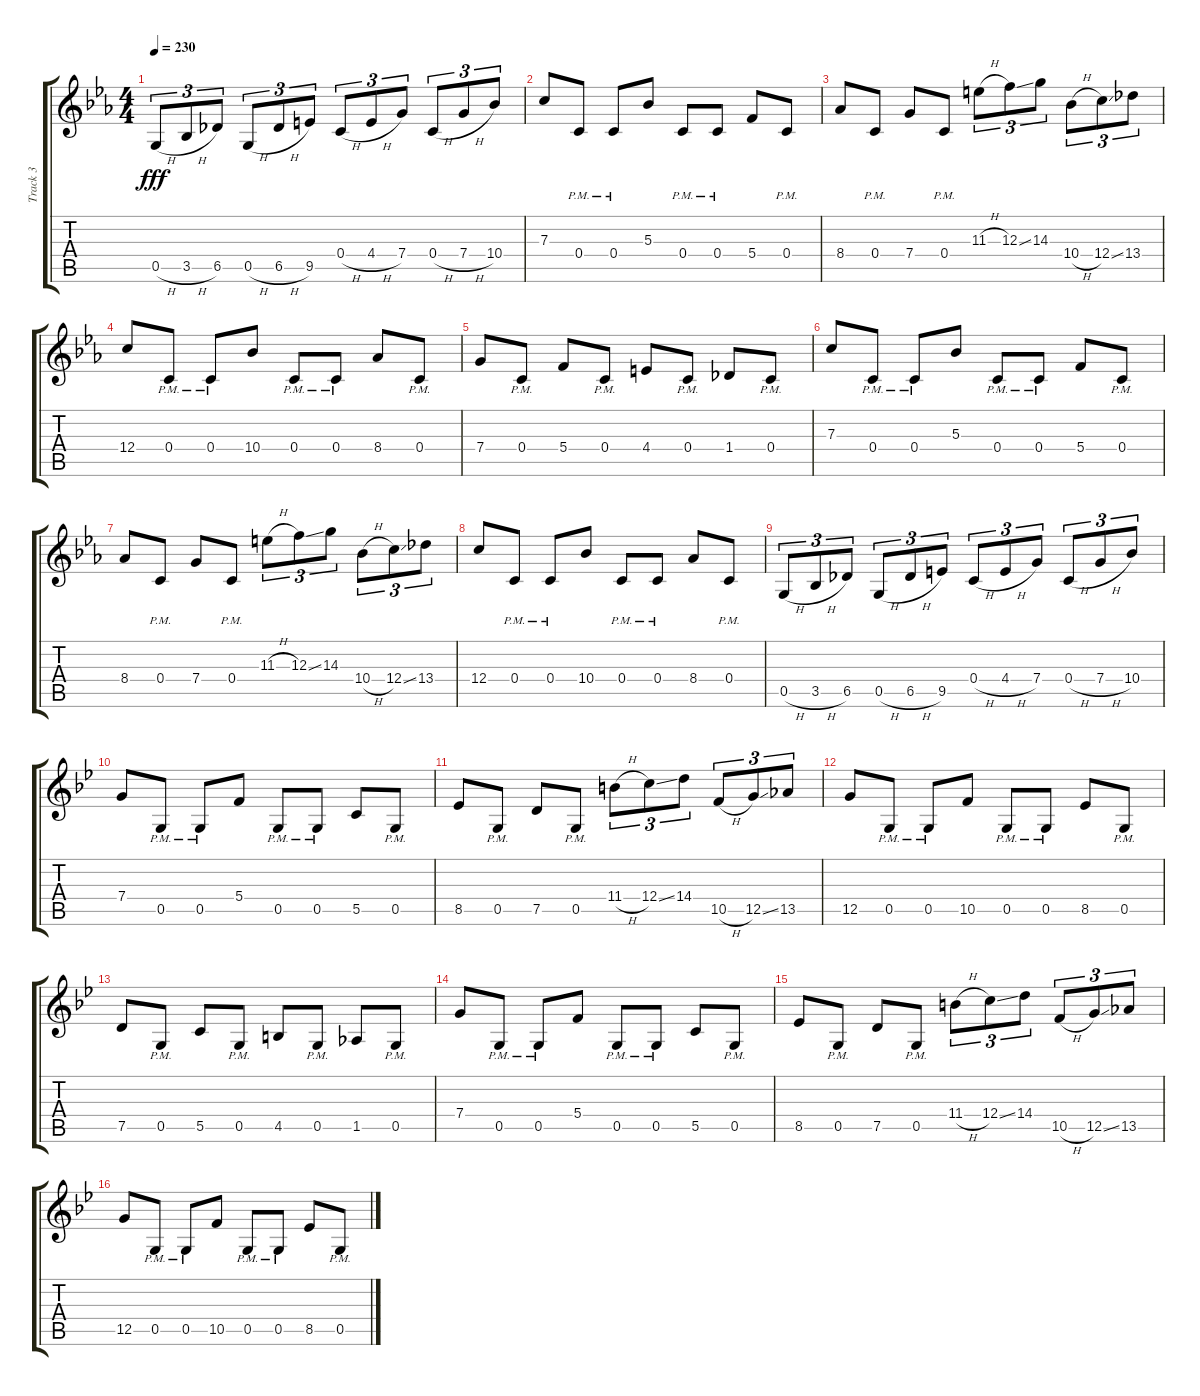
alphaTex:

\track ("Track 3" "Track 3") {instrument distortionguitar}
\staff {score tabs}
\tuning (D4 A3 F3 C3 G2 D2) {hide}
\ts (4 4)
\tempo 230
\clef g2
\ks cminor
0.5{h}.8{tu (3 2) dy fff} 3.5{h}.8{tu (3 2)} 6.5.8{tu (3 2)} 0.5{h}.8{tu (3 2)} 6.5{h}.8{tu (3 2)} 9.5.8{tu (3 2)} 0.4{h}.8{tu (3 2)} 4.4{h}.8{tu (3 2)} 7.4.8{tu (3 2)} 0.4{h}.8{tu (3 2)} 7.4{h}.8{tu (3 2)} 10.4.8{tu (3 2)} |
7.3.8 0.4{pm}.8 0.4{pm}.8 5.3.8 0.4{pm}.8 0.4{pm}.8 5.4.8 0.4{pm}.8 |
8.4.8 0.4{pm}.8 7.4.8 0.4{pm}.8 11.3{h}.8{tu (3 2)} 12.3{ss}.8{tu (3 2)} 14.3.8{tu (3 2)} 10.4{h}.8{tu (3 2)} 12.4{ss}.8{tu (3 2)} 13.4.8{tu (3 2)} |
12.4.8 0.4{pm}.8 0.4{pm}.8 10.4.8 0.4{pm}.8 0.4{pm}.8 8.4.8 0.4{pm}.8 |
7.4.8 0.4{pm}.8 5.4.8 0.4{pm}.8 4.4.8 0.4{pm}.8 1.4.8 0.4{pm}.8 |
7.3.8 0.4{pm}.8 0.4{pm}.8 5.3.8 0.4{pm}.8 0.4{pm}.8 5.4.8 0.4{pm}.8 |
8.4.8 0.4{pm}.8 7.4.8 0.4{pm}.8 11.3{h}.8{tu (3 2)} 12.3{ss}.8{tu (3 2)} 14.3.8{tu (3 2)} 10.4{h}.8{tu (3 2)} 12.4{ss}.8{tu (3 2)} 13.4.8{tu (3 2)} |
12.4.8 0.4{pm}.8 0.4{pm}.8 10.4.8 0.4{pm}.8 0.4{pm}.8 8.4.8 0.4{pm}.8 |
0.5{h}.8{tu (3 2)} 3.5{h}.8{tu (3 2)} 6.5.8{tu (3 2)} 0.5{h}.8{tu (3 2)} 6.5{h}.8{tu (3 2)} 9.5.8{tu (3 2)} 0.4{h}.8{tu (3 2)} 4.4{h}.8{tu (3 2)} 7.4.8{tu (3 2)} 0.4{h}.8{tu (3 2)} 7.4{h}.8{tu (3 2)} 10.4.8{tu (3 2)} |
\ks gminor
7.4.8 0.5{pm}.8 0.5{pm}.8 5.4.8 0.5{pm}.8 0.5{pm}.8 5.5.8 0.5{pm}.8 |
8.5.8 0.5{pm}.8 7.5.8 0.5{pm}.8 11.4{h}.8{tu (3 2)} 12.4{ss}.8{tu (3 2)} 14.4.8{tu (3 2)} 10.5{h}.8{tu (3 2)} 12.5{ss}.8{tu (3 2)} 13.5.8{tu (3 2)} |
12.5.8 0.5{pm}.8 0.5{pm}.8 10.5.8 0.5{pm}.8 0.5{pm}.8 8.5.8 0.5{pm}.8 |
7.5.8 0.5{pm}.8 5.5.8 0.5{pm}.8 4.5.8 0.5{pm}.8 1.5.8 0.5{pm}.8 |
7.4.8 0.5{pm}.8 0.5{pm}.8 5.4.8 0.5{pm}.8 0.5{pm}.8 5.5.8 0.5{pm}.8 |
8.5.8 0.5{pm}.8 7.5.8 0.5{pm}.8 11.4{h}.8{tu (3 2)} 12.4{ss}.8{tu (3 2)} 14.4.8{tu (3 2)} 10.5{h}.8{tu (3 2)} 12.5{ss}.8{tu (3 2)} 13.5.8{tu (3 2)} |
12.5.8 0.5{pm}.8 0.5{pm}.8 10.5.8 0.5{pm}.8 0.5{pm}.8 8.5.8 0.5{pm}.8
